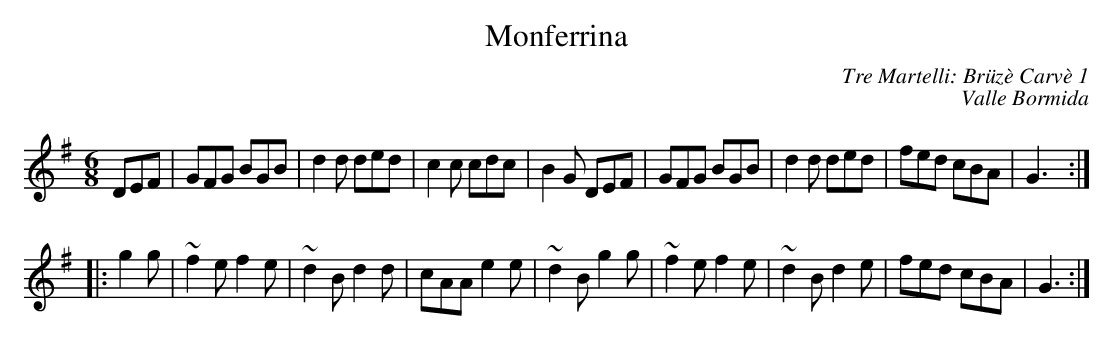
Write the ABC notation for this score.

X:1
T:Monferrina
C:Tre Martelli: Brüzè Carvè 1
C:Valle Bormida
M:6/8
L:1/8
K:G
DEF|GFG BGB|d2d ded|c2c cdc|B2G DEF|\
GFG BGB|d2d ded|fed cBA|G3:|
|:g2g|~f2e f2e|~d2B d2d|cAA e2e|~d2B g2g|\
~f2e f2e|~d2B d2e|fed cBA|G3:|
